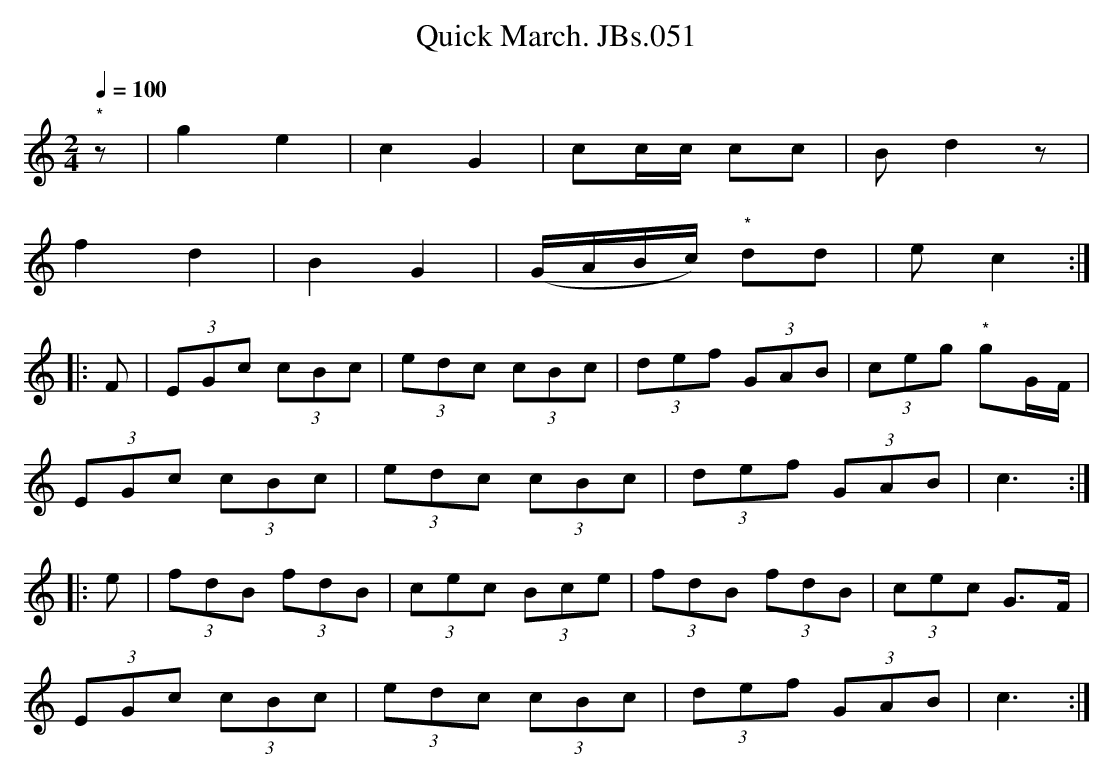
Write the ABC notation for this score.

X:1
T:Quick March. JBs.051
M:2/4
L:1/8
Q:1/4=100
K:C major
"*"z|g2e2|c2G2|cc/c/ cc|Bd2z|!
f2d2|B2G2|(G/A/B/c/) "*"dd|ec2:|!
|:F|(3EGc (3cBc|(3edc (3cBc|(3def (3GAB|(3ceg "*"gG/F/|!
(3EGc (3cBc|(3edc (3cBc|(3def (3GAB|c3:|!
|:e|(3fdB (3fdB|(3cec (3Bce|(3fdB (3fdB|(3cec G>F|!
(3EGc (3cBc|(3edc (3cBc|(3def (3GAB|c3:|
